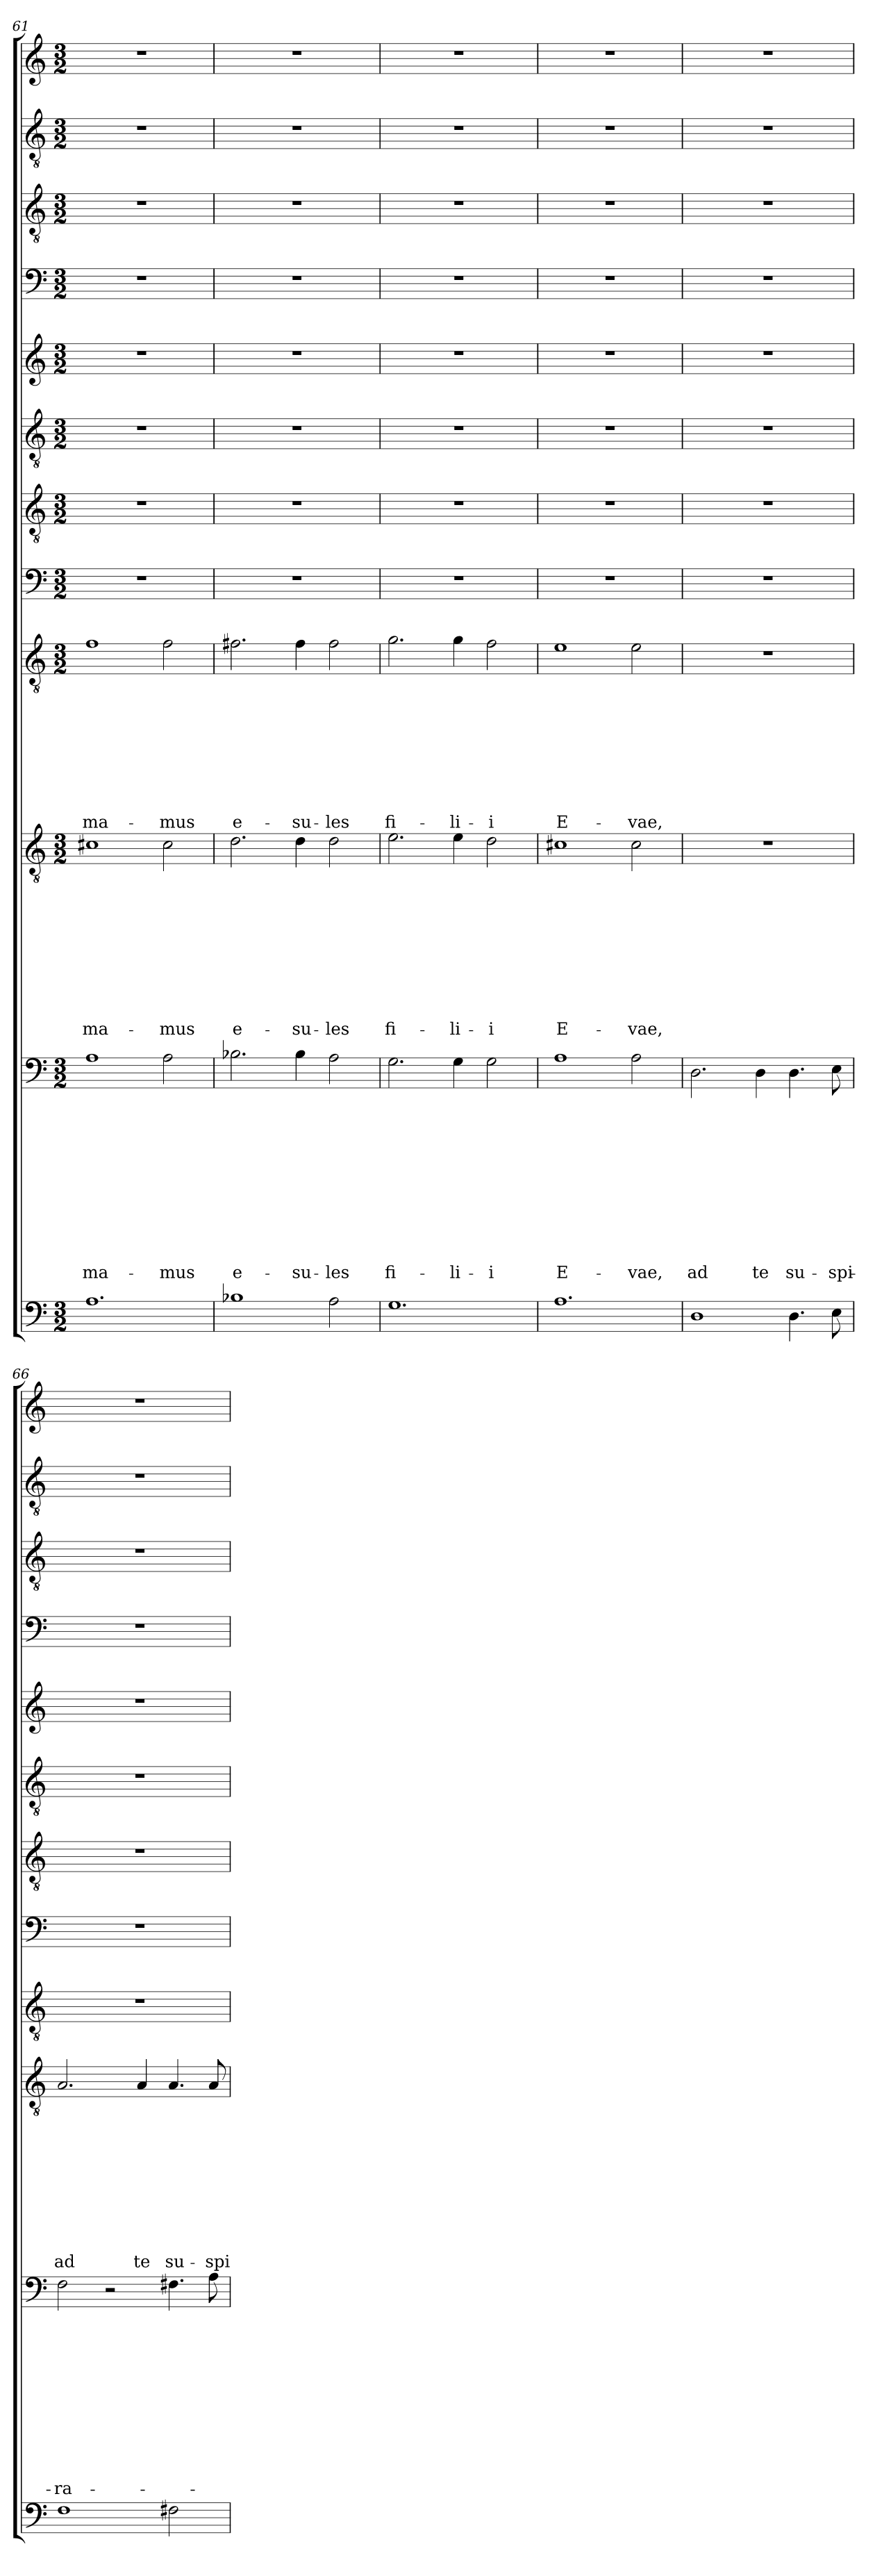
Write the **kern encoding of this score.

**kern	**kern	**text	**text	**text	**text	**text	**text	**text	**text	**text	**text	**text	**kern	**text	**text	**text	**text	**text	**text	**text	**text	**text	**text	**kern	**text	**text	**text	**text	**text	**text	**text	**text	**text	**kern	**kern	**kern	**kern	**kern	**kern	**kern	**kern
*part12	*part11	*part11	*part11	*part11	*part11	*part11	*part11	*part11	*part11	*part11	*part11	*part11	*part10	*part10	*part10	*part10	*part10	*part10	*part10	*part10	*part10	*part10	*part10	*part9	*part9	*part9	*part9	*part9	*part9	*part9	*part9	*part9	*part9	*part8	*part7	*part6	*part5	*part4	*part3	*part2	*part1
*staff12	*staff11	*staff11	*staff11	*staff11	*staff11	*staff11	*staff11	*staff11	*staff11	*staff11	*staff11	*staff11	*staff10	*staff10	*staff10	*staff10	*staff10	*staff10	*staff10	*staff10	*staff10	*staff10	*staff10	*staff9	*staff9	*staff9	*staff9	*staff9	*staff9	*staff9	*staff9	*staff9	*staff9	*staff8	*staff7	*staff6	*staff5	*staff4	*staff3	*staff2	*staff1
*clefF4	*clefF4	*	*	*	*	*	*	*	*	*	*	*	*clefGv2	*	*	*	*	*	*	*	*	*	*	*clefGv2	*	*	*	*	*	*	*	*	*	*clefF4	*clefGv2	*clefGv2	*clefG2	*clefF4	*clefGv2	*clefGv2	*clefG2
*k[]	*k[]	*	*	*	*	*	*	*	*	*	*	*	*k[]	*	*	*	*	*	*	*	*	*	*	*k[]	*	*	*	*	*	*	*	*	*	*k[]	*k[]	*k[]	*k[]	*k[]	*k[]	*k[]	*k[]
*C:	*C:	*	*	*	*	*	*	*	*	*	*	*	*C:	*	*	*	*	*	*	*	*	*	*	*C:	*	*	*	*	*	*	*	*	*	*C:	*C:	*C:	*C:	*C:	*C:	*C:	*C:
*M3/2	*M3/2	*	*	*	*	*	*	*	*	*	*	*	*M3/2	*	*	*	*	*	*	*	*	*	*	*M3/2	*	*	*	*	*	*	*	*	*	*M3/2	*M3/2	*M3/2	*M3/2	*M3/2	*M3/2	*M3/2	*M3/2
=61	=61	=61	=61	=61	=61	=61	=61	=61	=61	=61	=61	=61	=61	=61	=61	=61	=61	=61	=61	=61	=61	=61	=61	=61	=61	=61	=61	=61	=61	=61	=61	=61	=61	=61	=61	=61	=61	=61	=61	=61	=61
1.A	1A	.	.	.	.	.	.	.	.	.	.	-ma-	1c#X	.	.	.	.	.	.	.	.	.	-ma-	1f	.	.	.	.	.	.	.	.	-ma-	1.r	1.r	1.r	1.r	1.r	1.r	1.r	1.r
.	2A\	.	.	.	.	.	.	.	.	.	.	-mus	2c#\	.	.	.	.	.	.	.	.	.	-mus	2f\	.	.	.	.	.	.	.	.	-mus	.	.	.	.	.	.	.	.
=62	=62	=62	=62	=62	=62	=62	=62	=62	=62	=62	=62	=62	=62	=62	=62	=62	=62	=62	=62	=62	=62	=62	=62	=62	=62	=62	=62	=62	=62	=62	=62	=62	=62	=62	=62	=62	=62	=62	=62	=62	=62
1B-X	2.B-X\	.	.	.	.	.	.	.	.	.	.	e-	2.d\	.	.	.	.	.	.	.	.	.	e-	2.f#X\	.	.	.	.	.	.	.	.	e-	1.r	1.r	1.r	1.r	1.r	1.r	1.r	1.r
.	4B-\	.	.	.	.	.	.	.	.	.	.	-su-	4d\	.	.	.	.	.	.	.	.	.	-su-	4f#\	.	.	.	.	.	.	.	.	-su-	.	.	.	.	.	.	.	.
2A\	2A\	.	.	.	.	.	.	.	.	.	.	-les	2d\	.	.	.	.	.	.	.	.	.	-les	2f#\	.	.	.	.	.	.	.	.	-les	.	.	.	.	.	.	.	.
=63	=63	=63	=63	=63	=63	=63	=63	=63	=63	=63	=63	=63	=63	=63	=63	=63	=63	=63	=63	=63	=63	=63	=63	=63	=63	=63	=63	=63	=63	=63	=63	=63	=63	=63	=63	=63	=63	=63	=63	=63	=63
1.G	2.G\	.	.	.	.	.	.	.	.	.	.	fi-	2.e\	.	.	.	.	.	.	.	.	.	fi-	2.g\	.	.	.	.	.	.	.	.	fi-	1.r	1.r	1.r	1.r	1.r	1.r	1.r	1.r
.	4G\	.	.	.	.	.	.	.	.	.	.	-li-	4e\	.	.	.	.	.	.	.	.	.	-li-	4g\	.	.	.	.	.	.	.	.	-li-	.	.	.	.	.	.	.	.
.	2G\	.	.	.	.	.	.	.	.	.	.	-i	2d\	.	.	.	.	.	.	.	.	.	-i	2f\	.	.	.	.	.	.	.	.	-i	.	.	.	.	.	.	.	.
=64	=64	=64	=64	=64	=64	=64	=64	=64	=64	=64	=64	=64	=64	=64	=64	=64	=64	=64	=64	=64	=64	=64	=64	=64	=64	=64	=64	=64	=64	=64	=64	=64	=64	=64	=64	=64	=64	=64	=64	=64	=64
1.A	1A	.	.	.	.	.	.	.	.	.	.	E-	1c#X	.	.	.	.	.	.	.	.	.	E-	1e	.	.	.	.	.	.	.	.	E-	1.r	1.r	1.r	1.r	1.r	1.r	1.r	1.r
.	2A\	.	.	.	.	.	.	.	.	.	.	-vae,	2c#\	.	.	.	.	.	.	.	.	.	-vae,	2e\	.	.	.	.	.	.	.	.	-vae,	.	.	.	.	.	.	.	.
=65	=65	=65	=65	=65	=65	=65	=65	=65	=65	=65	=65	=65	=65	=65	=65	=65	=65	=65	=65	=65	=65	=65	=65	=65	=65	=65	=65	=65	=65	=65	=65	=65	=65	=65	=65	=65	=65	=65	=65	=65	=65
1D	2.D\	.	.	.	.	.	.	.	.	.	.	ad	1.r	.	.	.	.	.	.	.	.	.	.	1.r	.	.	.	.	.	.	.	.	.	1.r	1.r	1.r	1.r	1.r	1.r	1.r	1.r
.	4D\	.	.	.	.	.	.	.	.	.	.	te	.	.	.	.	.	.	.	.	.	.	.	.	.	.	.	.	.	.	.	.	.	.	.	.	.	.	.	.	.
4.D\	4.D\	.	.	.	.	.	.	.	.	.	.	su-	.	.	.	.	.	.	.	.	.	.	.	.	.	.	.	.	.	.	.	.	.	.	.	.	.	.	.	.	.
8E\	8E\	.	.	.	.	.	.	.	.	.	.	-spi-	.	.	.	.	.	.	.	.	.	.	.	.	.	.	.	.	.	.	.	.	.	.	.	.	.	.	.	.	.
=66	=66	=66	=66	=66	=66	=66	=66	=66	=66	=66	=66	=66	=66	=66	=66	=66	=66	=66	=66	=66	=66	=66	=66	=66	=66	=66	=66	=66	=66	=66	=66	=66	=66	=66	=66	=66	=66	=66	=66	=66	=66
1F	2F\	.	.	.	.	.	.	.	.	.	.	-ra-	2.A/	.	.	.	.	.	.	.	.	.	ad	1.r	.	.	.	.	.	.	.	.	.	1.r	1.r	1.r	1.r	1.r	1.r	1.r	1.r
.	2r	.	.	.	.	.	.	.	.	.	.	.	.	.	.	.	.	.	.	.	.	.	.	.	.	.	.	.	.	.	.	.	.	.	.	.	.	.	.	.	.
.	.	.	.	.	.	.	.	.	.	.	.	.	4A/	.	.	.	.	.	.	.	.	.	te	.	.	.	.	.	.	.	.	.	.	.	.	.	.	.	.	.	.
2F#X\	4.F#X\	.	.	.	.	.	.	.	.	.	.	.	4.A/	.	.	.	.	.	.	.	.	.	su-	.	.	.	.	.	.	.	.	.	.	.	.	.	.	.	.	.	.
.	8A\	.	.	.	.	.	.	.	.	.	.	.	8A/	.	.	.	.	.	.	.	.	.	-spi-	.	.	.	.	.	.	.	.	.	.	.	.	.	.	.	.	.	.
=	=	=	=	=	=	=	=	=	=	=	=	=	=	=	=	=	=	=	=	=	=	=	=	=	=	=	=	=	=	=	=	=	=	=	=	=	=	=	=	=	=
*-	*-	*-	*-	*-	*-	*-	*-	*-	*-	*-	*-	*-	*-	*-	*-	*-	*-	*-	*-	*-	*-	*-	*-	*-	*-	*-	*-	*-	*-	*-	*-	*-	*-	*-	*-	*-	*-	*-	*-	*-	*-
